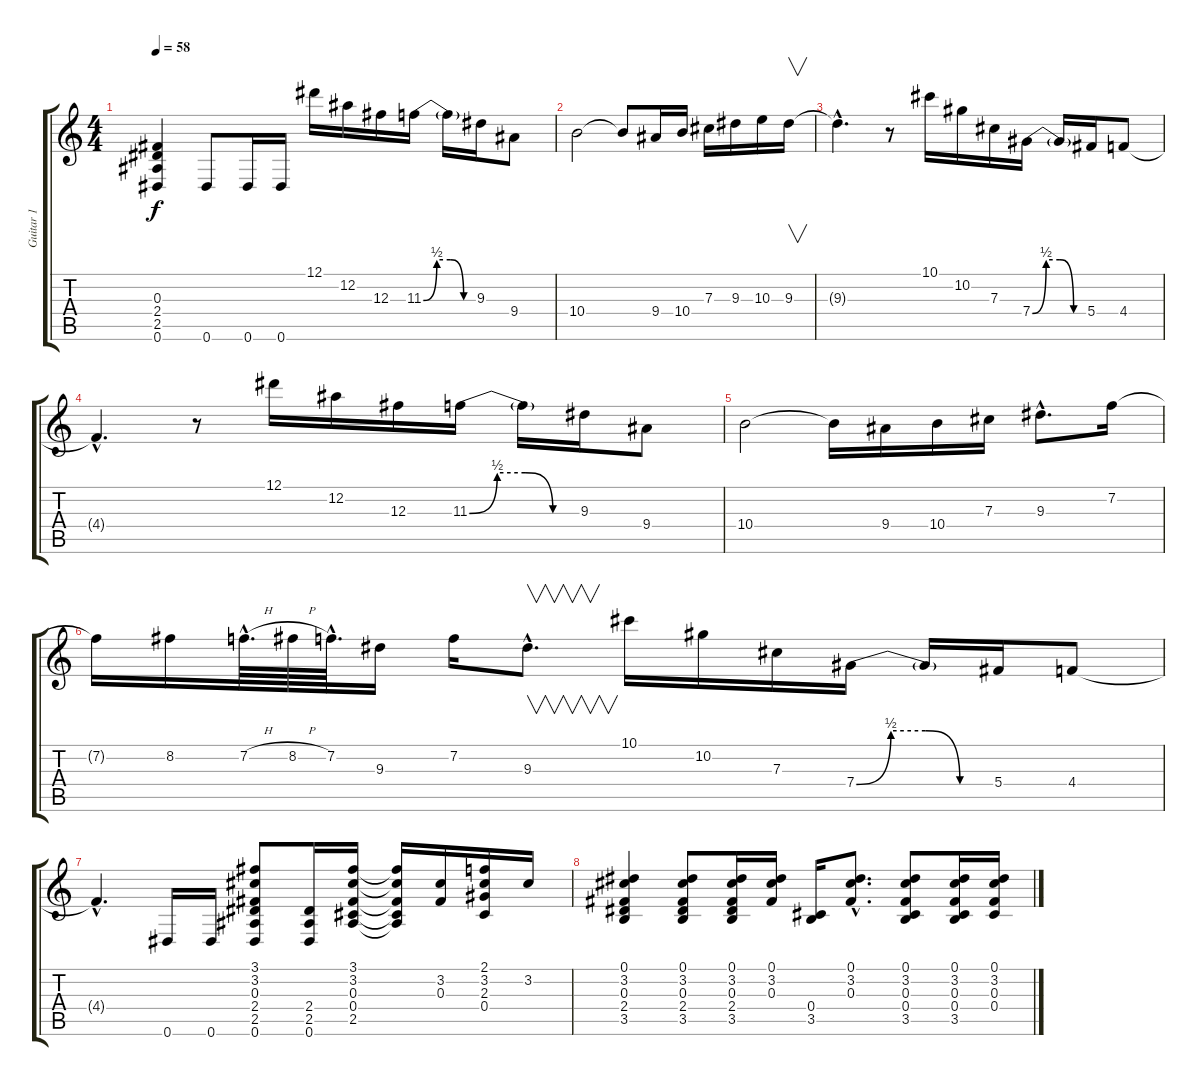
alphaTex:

\track ("Guitar 1" "Guitar 1") {instrument acousticguitarsteel}
\staff {score tabs}
\tuning (Eb4 Bb3 Gb3 Db3 Ab2 Eb2) {hide}
\ts (4 4)
\tempo 58
\clef g2
\ks c
(0.3{t} 2.4{t} 2.5{t} 0.6{t}).4{dy f} 0.6.8 0.6.16 0.6.16 12.1.16 12.2.16 12.3.16 11.3{be (custom 0 0 15 2 30 2 45 0 60 0)}.16 11.3{t}.16 9.3.16 9.4.8 |
10.4.2 10.4{t}.8 9.4.16 10.4.16 7.3.16 9.3.16 10.3.16 9.3.16{v} |
9.3{hac t}.4{d} r.8 10.1.16 10.2.16 7.3.16 7.4{be (custom 0 0 15 2 30 2 45 0 60 0)}.16 7.4{t}.16 5.4.16 4.4.8 |
4.4{hac t}.4{d} r.8 12.1.16 12.2.16 12.3.16 11.3{be (custom 0 0 15 2 30 2 45 0 60 0)}.16 11.3{t}.16 9.3.16 9.4.8 |
10.4.2 10.4{t}.16 9.4.16 10.4.16 7.3.16 9.3{hac}.8{d} 7.2.16 |
7.2{t}.16 8.2.16 7.2{h hac}.64{d} 8.2{h}.64 7.2{hac}.64{d} 9.3.16 7.2.16 9.3{hac}.8{v d} 10.1.16 10.2.16 7.3.16 7.4{be (custom 0 0 15 2 30 2 45 0 60 0)}.16 7.4{t}.16 5.4.16 4.4.8 |
4.4{hac t}.4{d} 0.6.16 0.6.16 (3.1 3.2 0.3 2.4 2.5 0.6).8 (2.4 2.5 0.6).16 (3.1 3.2 0.3 0.4 2.5).16 (3.1{t} 3.2{t} 0.3{t} 0.4{t} 2.5{t}).16 (3.2 0.3).16 (2.1 3.2 2.3 0.4).16 3.2.16 |
(0.1 3.2 0.3 2.4 3.5).4 (0.1 3.2 0.3 2.4 3.5).8 (0.1 3.2 0.3 2.4 3.5).16 (0.1 3.2 0.3).16 (0.4 3.5).16 (0.1{hac} 3.2{hac} 0.3{hac}).8{d} (0.1 3.2 0.3 0.4 3.5).8 (0.1 3.2 0.3 0.4 3.5).16 (0.1 3.2 0.3 0.4).16
